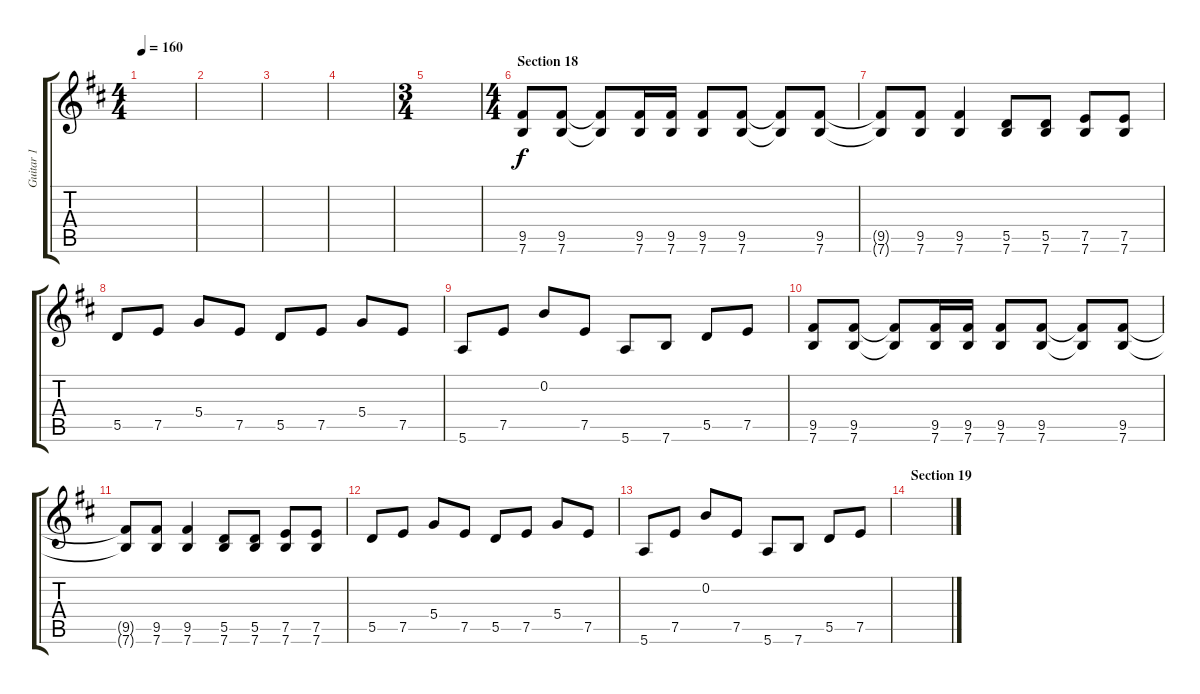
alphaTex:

\track ("Guitar 1" "Guitar 1") {instrument electricguitarclean}
\staff {score tabs}
\tuning (E4 B3 G3 D3 A2 E2) {hide}
\ts (4 4)
\tempo 160
\clef g2
\ks bminor
|
|
|
|
\ts (3 4)
|
\ts (4 4)
\section ("" "Section 18")
(9.5 7.6).8 (9.5 7.6).8 (9.5{t} 7.6{t}).8 (9.5 7.6).16 (9.5 7.6).16 (9.5 7.6).8 (9.5 7.6).8 (9.5{t} 7.6{t}).8 (9.5 7.6).8 |
(9.5{t} 7.6{t}).8 (9.5 7.6).8 (9.5 7.6).4 (5.5 7.6).8 (5.5 7.6).8 (7.5 7.6).8 (7.5 7.6).8 |
5.5.8 7.5.8 5.4.8 7.5.8 5.5.8 7.5.8 5.4.8 7.5.8 |
5.6.8 7.5.8 0.2.8 7.5.8 5.6.8 7.6.8 5.5.8 7.5.8 |
(9.5 7.6).8 (9.5 7.6).8 (9.5{t} 7.6{t}).8 (9.5 7.6).16 (9.5 7.6).16 (9.5 7.6).8 (9.5 7.6).8 (9.5{t} 7.6{t}).8 (9.5 7.6).8 |
(9.5{t} 7.6{t}).8 (9.5 7.6).8 (9.5 7.6).4 (5.5 7.6).8 (5.5 7.6).8 (7.5 7.6).8 (7.5 7.6).8 |
5.5.8 7.5.8 5.4.8 7.5.8 5.5.8 7.5.8 5.4.8 7.5.8 |
5.6.8 7.5.8 0.2.8 7.5.8 5.6.8 7.6.8 5.5.8 7.5.8 |
\section ("" "Section 19")
